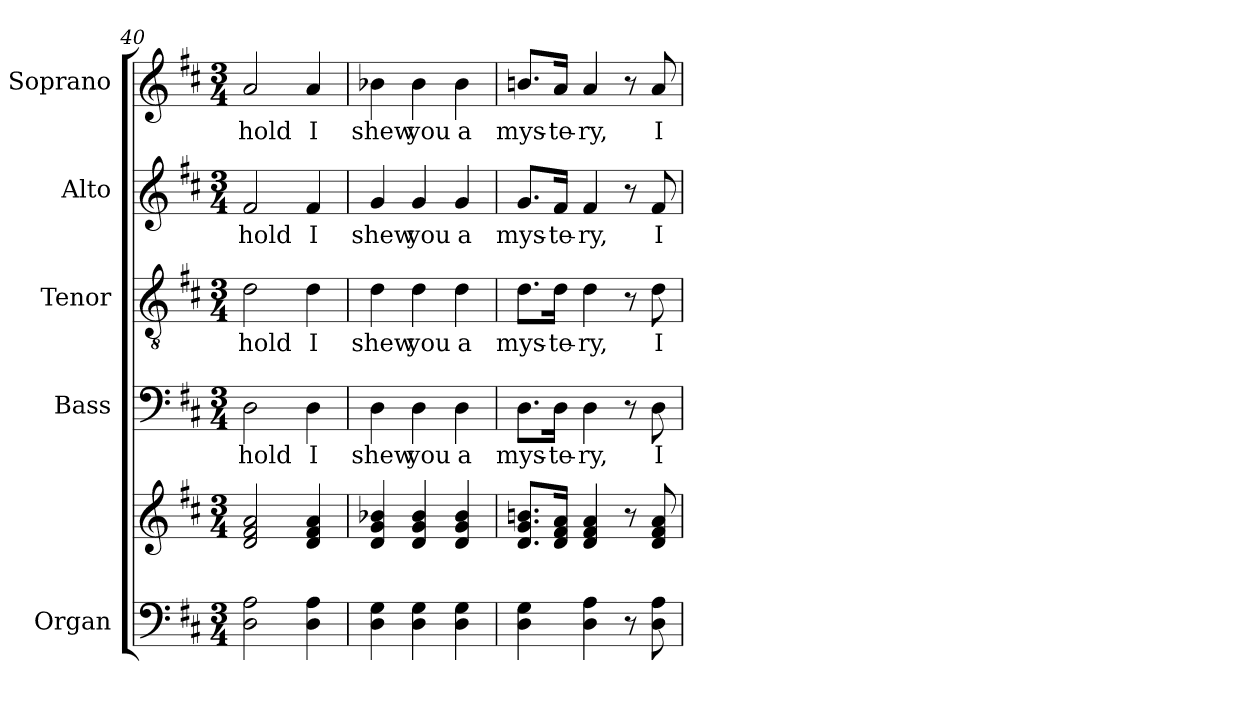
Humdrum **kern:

**kern	**kern	**kern	**text	**kern	**text	**kern	**text	**kern	**text
*part5	*part5	*part4	*part4	*part3	*part3	*part2	*part2	*part1	*part1
*staff6	*staff5	*staff4	*staff4	*staff3	*staff3	*staff2	*staff2	*staff1	*staff1
*I"Organ	*	*I"Bass	*	*I"Tenor	*	*I"Alto	*	*I"Soprano	*
*I'Org.	*	*I'B.	*	*I'T.	*	*I'A.	*	*I'S.	*
*clefF4	*clefG2	*clefF4	*	*clefGv2	*	*clefG2	*	*clefG2	*
*	*	*	*	*ITrd7c12	*	*	*	*	*
*k[f#c#]	*k[f#c#]	*k[f#c#]	*	*k[f#c#]	*	*k[f#c#]	*	*k[f#c#]	*
*D:	*D:	*D:	*	*D:	*	*D:	*	*D:	*
*M3/4	*M3/4	*M3/4	*	*M3/4	*	*M3/4	*	*M3/4	*
=40	=40	=40	=40	=40	=40	=40	=40	=40	=40
!	!	!	!LO:LY:b:color=#000000	!	!	!	!	!	!
!	!	!	!	!	!LO:LY:b:color=#000000	!	!	!	!
!	!	!	!	!	!	!	!LO:LY:b:color=#000000	!	!
!	!	!	!	!	!	!	!	!	!LO:LY:b:color=#000000
2Di\ 2Ai	2di/ 2f#i 2ai	2Di\	-hold	2Di\	-hold	2f#i/	-hold	2ai/	-hold
!	!	!	!LO:LY:b:color=#000000	!	!	!	!	!	!
!	!	!	!	!	!LO:LY:b:color=#000000	!	!	!	!
!	!	!	!	!	!	!	!LO:LY:b:color=#000000	!	!
!	!	!	!	!	!	!	!	!	!LO:LY:b:color=#000000
4Di\ 4Ai	4di/ 4f#i 4ai	4Di\	I	4Di\	I	4f#i/	I	4ai/	I
=41	=41	=41	=41	=41	=41	=41	=41	=41	=41
!	!	!	!LO:LY:b:color=#000000	!	!	!	!	!	!
!	!	!	!	!	!LO:LY:b:color=#000000	!	!	!	!
!	!	!	!	!	!	!	!LO:LY:b:color=#000000	!	!
!	!	!	!	!	!	!	!	!	!LO:LY:b:color=#000000
4Di\ 4Gi	4di/ 4gi 4b-Xi	4Di\	shew	4Di\	shew	4gi/	shew	4b-Xi\	shew
!	!	!	!LO:LY:b:color=#000000	!	!	!	!	!	!
!	!	!	!	!	!LO:LY:b:color=#000000	!	!	!	!
!	!	!	!	!	!	!	!LO:LY:b:color=#000000	!	!
!	!	!	!	!	!	!	!	!	!LO:LY:b:color=#000000
4Di\ 4Gi	4di/ 4gi 4b-i	4Di\	you	4Di\	you	4gi/	you	4b-i\	you
!	!	!	!LO:LY:b:color=#000000	!	!	!	!	!	!
!	!	!	!	!	!LO:LY:b:color=#000000	!	!	!	!
!	!	!	!	!	!	!	!LO:LY:b:color=#000000	!	!
!	!	!	!	!	!	!	!	!	!LO:LY:b:color=#000000
4Di\ 4Gi	4di/ 4gi 4b-i	4Di\	a	4Di\	a	4gi/	a	4b-i\	a
=42	=42	=42	=42	=42	=42	=42	=42	=42	=42
!	!	!	!LO:LY:b:color=#000000	!	!	!	!	!	!
!	!	!	!	!	!LO:LY:b:color=#000000	!	!	!	!
!	!	!	!	!	!	!	!LO:LY:b:color=#000000	!	!
!	!	!	!	!	!	!	!	!	!LO:LY:b:color=#000000
4Di\ 4Gi	8.di/ 8.gi 8.bniL	8.Di\L	mys-	8.Di\L	mys-	8.gi/L	mys-	8.bni/L	mys-
!	!	!	!LO:LY:b:color=#000000	!	!	!	!	!	!
!	!	!	!	!	!LO:LY:b:color=#000000	!	!	!	!
!	!	!	!	!	!	!	!LO:LY:b:color=#000000	!	!
!	!	!	!	!	!	!	!	!	!LO:LY:b:color=#000000
.	16di/ 16f#i 16aiJk	16Di\Jk	-te-	16Di\Jk	-te-	16f#i/Jk	-te-	16ai/Jk	-te-
!	!	!	!LO:LY:b:color=#000000	!	!	!	!	!	!
!	!	!	!	!	!LO:LY:b:color=#000000	!	!	!	!
!	!	!	!	!	!	!	!LO:LY:b:color=#000000	!	!
!	!	!	!	!	!	!	!	!	!LO:LY:b:color=#000000
4Di\ 4Ai	4di/ 4f#i 4ai	4Di\	-ry,	4Di\	-ry,	4f#i/	-ry,	4ai/	-ry,
8r	8r	8r	.	8r	.	8r	.	8r	.
!	!	!	!LO:LY:b:color=#000000	!	!	!	!	!	!
!	!	!	!	!	!LO:LY:b:color=#000000	!	!	!	!
!	!	!	!	!	!	!	!LO:LY:b:color=#000000	!	!
!	!	!	!	!	!	!	!	!	!LO:LY:b:color=#000000
8Di\ 8Ai	8di/ 8f#i 8ai	8Di\	I	8Di\	I	8f#i/	I	8ai/	I
=	=	=	=	=	=	=	=	=	=
*-	*-	*-	*-	*-	*-	*-	*-	*-	*-
